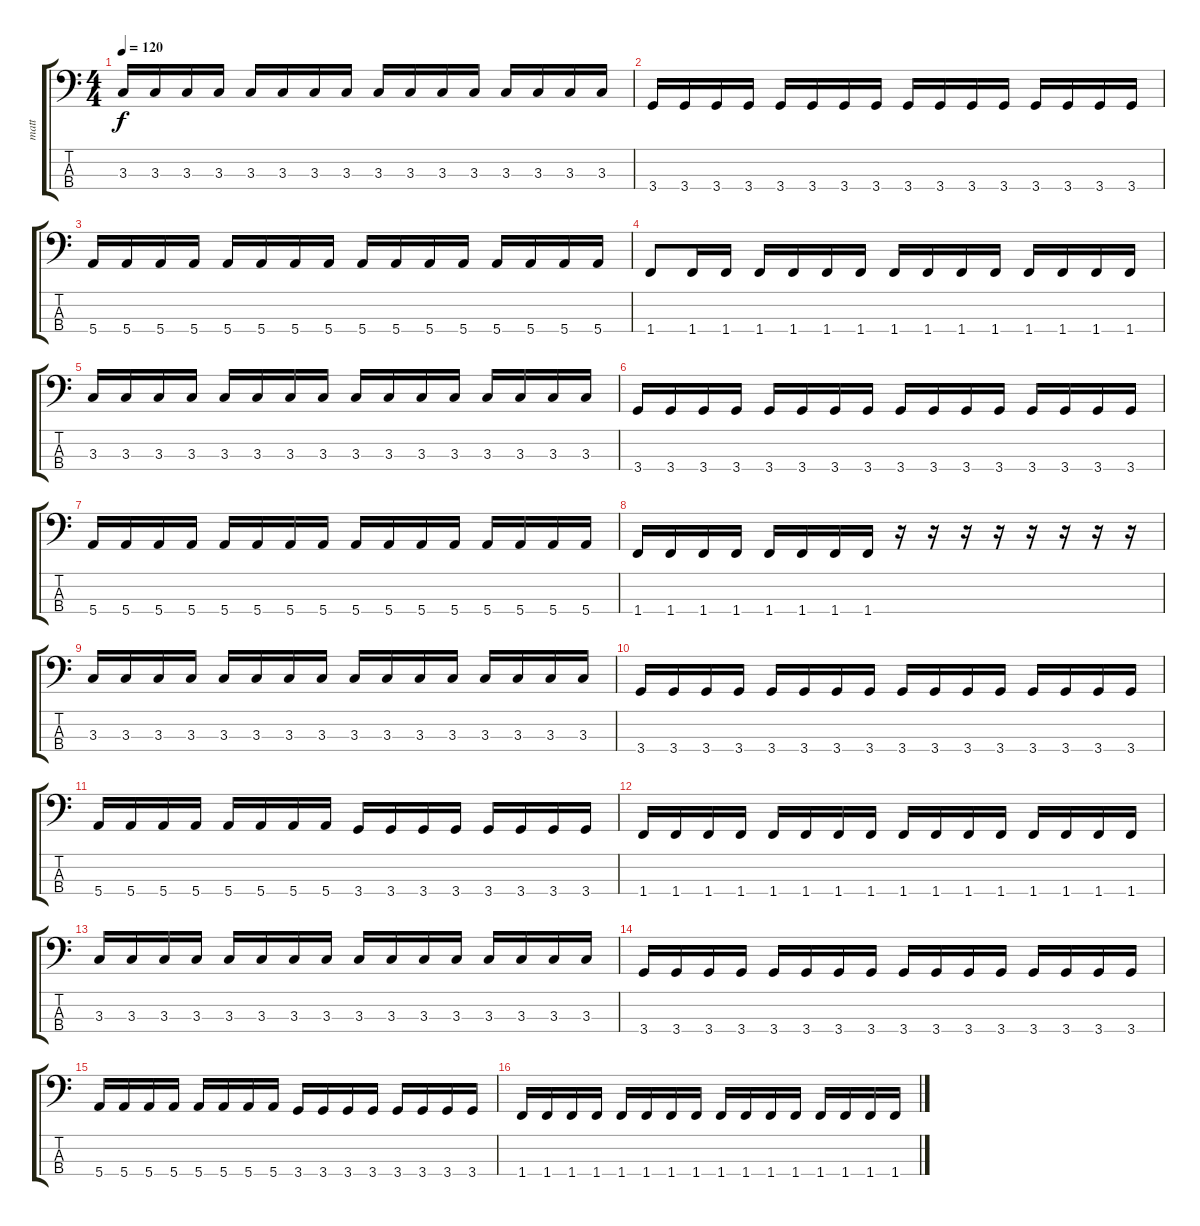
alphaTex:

\track ("matt" "matt") {instrument electricbasspick}
\staff {score tabs}
\tuning (G2 D2 A1 E1) {hide}
\ts (4 4)
\tempo 120
\clef f4
\ks c
3.3.16{dy f} 3.3.16 3.3.16 3.3.16 3.3.16 3.3.16 3.3.16 3.3.16 3.3.16 3.3.16 3.3.16 3.3.16 3.3.16 3.3.16 3.3.16 3.3.16 |
3.4.16 3.4.16 3.4.16 3.4.16 3.4.16 3.4.16 3.4.16 3.4.16 3.4.16 3.4.16 3.4.16 3.4.16 3.4.16 3.4.16 3.4.16 3.4.16 |
5.4.16 5.4.16 5.4.16 5.4.16 5.4.16 5.4.16 5.4.16 5.4.16 5.4.16 5.4.16 5.4.16 5.4.16 5.4.16 5.4.16 5.4.16 5.4.16 |
1.4.8 1.4.16 1.4.16 1.4.16 1.4.16 1.4.16 1.4.16 1.4.16 1.4.16 1.4.16 1.4.16 1.4.16 1.4.16 1.4.16 1.4.16 |
3.3.16 3.3.16 3.3.16 3.3.16 3.3.16 3.3.16 3.3.16 3.3.16 3.3.16 3.3.16 3.3.16 3.3.16 3.3.16 3.3.16 3.3.16 3.3.16 |
3.4.16 3.4.16 3.4.16 3.4.16 3.4.16 3.4.16 3.4.16 3.4.16 3.4.16 3.4.16 3.4.16 3.4.16 3.4.16 3.4.16 3.4.16 3.4.16 |
5.4.16 5.4.16 5.4.16 5.4.16 5.4.16 5.4.16 5.4.16 5.4.16 5.4.16 5.4.16 5.4.16 5.4.16 5.4.16 5.4.16 5.4.16 5.4.16 |
1.4.16 1.4.16 1.4.16 1.4.16 1.4.16 1.4.16 1.4.16 1.4.16 r.16 r.16 r.16 r.16 r.16 r.16 r.16 r.16 |
3.3.16 3.3.16 3.3.16 3.3.16 3.3.16 3.3.16 3.3.16 3.3.16 3.3.16 3.3.16 3.3.16 3.3.16 3.3.16 3.3.16 3.3.16 3.3.16 |
3.4.16 3.4.16 3.4.16 3.4.16 3.4.16 3.4.16 3.4.16 3.4.16 3.4.16 3.4.16 3.4.16 3.4.16 3.4.16 3.4.16 3.4.16 3.4.16 |
5.4.16 5.4.16 5.4.16 5.4.16 5.4.16 5.4.16 5.4.16 5.4.16 3.4.16 3.4.16 3.4.16 3.4.16 3.4.16 3.4.16 3.4.16 3.4.16 |
1.4.16 1.4.16 1.4.16 1.4.16 1.4.16 1.4.16 1.4.16 1.4.16 1.4.16 1.4.16 1.4.16 1.4.16 1.4.16 1.4.16 1.4.16 1.4.16 |
3.3.16 3.3.16 3.3.16 3.3.16 3.3.16 3.3.16 3.3.16 3.3.16 3.3.16 3.3.16 3.3.16 3.3.16 3.3.16 3.3.16 3.3.16 3.3.16 |
3.4.16 3.4.16 3.4.16 3.4.16 3.4.16 3.4.16 3.4.16 3.4.16 3.4.16 3.4.16 3.4.16 3.4.16 3.4.16 3.4.16 3.4.16 3.4.16 |
5.4.16 5.4.16 5.4.16 5.4.16 5.4.16 5.4.16 5.4.16 5.4.16 3.4.16 3.4.16 3.4.16 3.4.16 3.4.16 3.4.16 3.4.16 3.4.16 |
1.4.16 1.4.16 1.4.16 1.4.16 1.4.16 1.4.16 1.4.16 1.4.16 1.4.16 1.4.16 1.4.16 1.4.16 1.4.16 1.4.16 1.4.16 1.4.16
